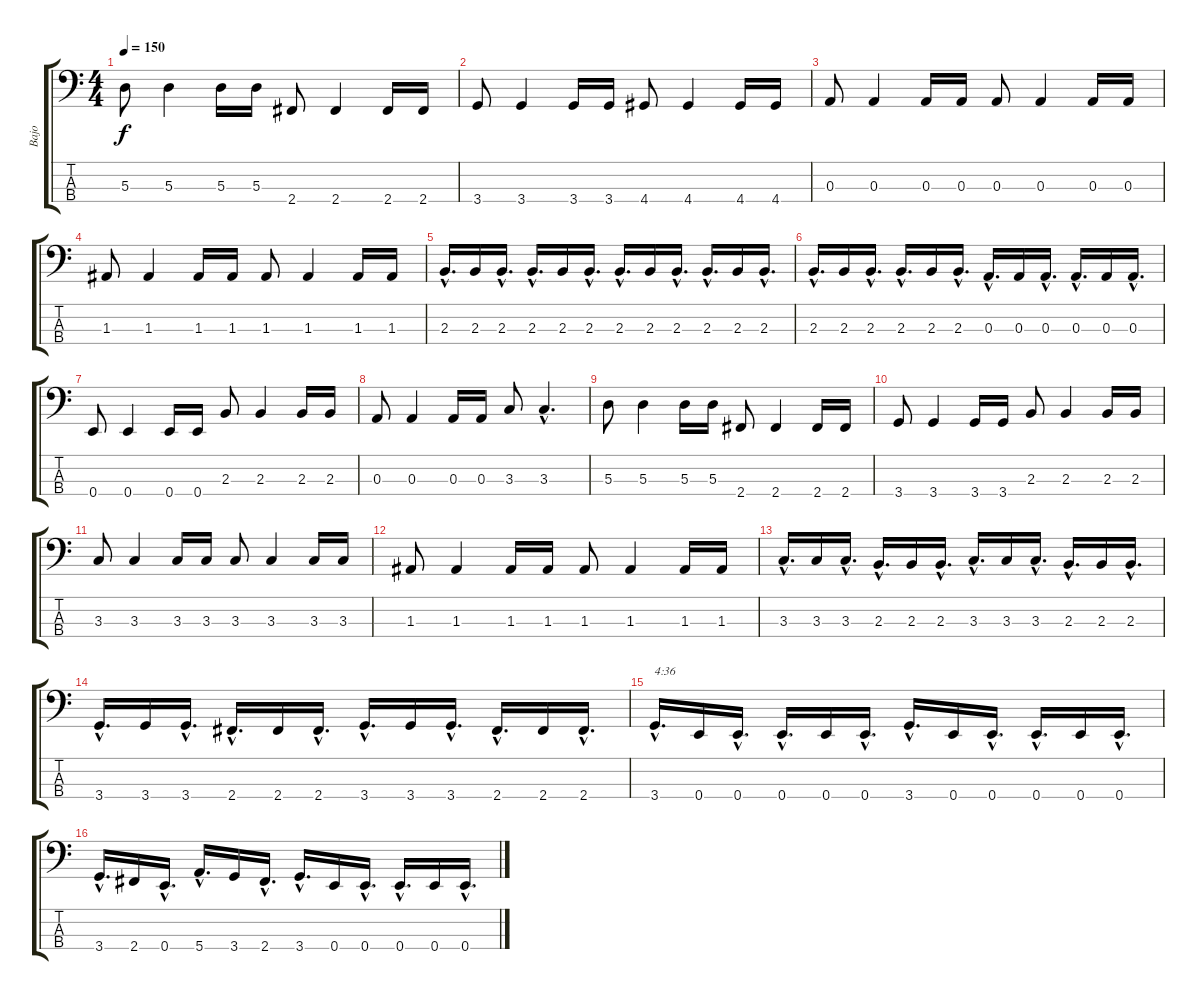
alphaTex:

\track ("Bajo" "Bajo") {instrument electricbassfinger}
\staff {score tabs}
\tuning (G2 D2 A1 E1) {hide}
\ts (4 4)
\tempo 150
\clef f4
\ks c
5.3.8{dy f} 5.3.4 5.3.16 5.3.16 2.4.8 2.4.4 2.4.16 2.4.16 |
3.4.8 3.4.4 3.4.16 3.4.16 4.4.8 4.4.4 4.4.16 4.4.16 |
0.3.8 0.3.4 0.3.16 0.3.16 0.3.8 0.3.4 0.3.16 0.3.16 |
1.3.8 1.3.4 1.3.16 1.3.16 1.3.8 1.3.4 1.3.16 1.3.16 |
2.3{hac}.16{d} 2.3.16 2.3{hac}.16{d} 2.3{hac}.16{d} 2.3.16 2.3{hac}.16{d} 2.3{hac}.16{d} 2.3.16 2.3{hac}.16{d} 2.3{hac}.16{d} 2.3.16 2.3{hac}.16{d} |
2.3{hac}.16{d} 2.3.16 2.3{hac}.16{d} 2.3{hac}.16{d} 2.3.16 2.3{hac}.16{d} 0.3{hac}.16{d} 0.3.16 0.3{hac}.16{d} 0.3{hac}.16{d} 0.3.16 0.3{hac}.16{d} |
0.4.8 0.4.4 0.4.16 0.4.16 2.3.8 2.3.4 2.3.16 2.3.16 |
0.3.8 0.3.4 0.3.16 0.3.16 3.3.8 3.3{hac}.4{d} |
5.3.8 5.3.4 5.3.16 5.3.16 2.4.8 2.4.4 2.4.16 2.4.16 |
3.4.8 3.4.4 3.4.16 3.4.16 2.3.8 2.3.4 2.3.16 2.3.16 |
3.3.8 3.3.4 3.3.16 3.3.16 3.3.8 3.3.4 3.3.16 3.3.16 |
1.3.8 1.3.4 1.3.16 1.3.16 1.3.8 1.3.4 1.3.16 1.3.16 |
3.3{hac}.16{d} 3.3.16 3.3{hac}.16{d} 2.3{hac}.16{d} 2.3.16 2.3{hac}.16{d} 3.3{hac}.16{d} 3.3.16 3.3{hac}.16{d} 2.3{hac}.16{d} 2.3.16 2.3{hac}.16{d} |
3.4{hac}.16{d} 3.4.16 3.4{hac}.16{d} 2.4{hac}.16{d} 2.4.16 2.4{hac}.16{d} 3.4{hac}.16{d} 3.4.16 3.4{hac}.16{d} 2.4{hac}.16{d} 2.4.16 2.4{hac}.16{d} |
3.4{hac}.16{d txt "4:36"} 0.4.16 0.4{hac}.16{d} 0.4{hac}.16{d} 0.4.16 0.4{hac}.16{d} 3.4{hac}.16{d} 0.4.16 0.4{hac}.16{d} 0.4{hac}.16{d} 0.4.16 0.4{hac}.16{d} |
3.4{hac}.16{d} 2.4.16 0.4{hac}.16{d} 5.4{hac}.16{d} 3.4.16 2.4{hac}.16{d} 3.4{hac}.16{d} 0.4.16 0.4{hac}.16{d} 0.4{hac}.16{d} 0.4.16 0.4{hac}.16{d}
